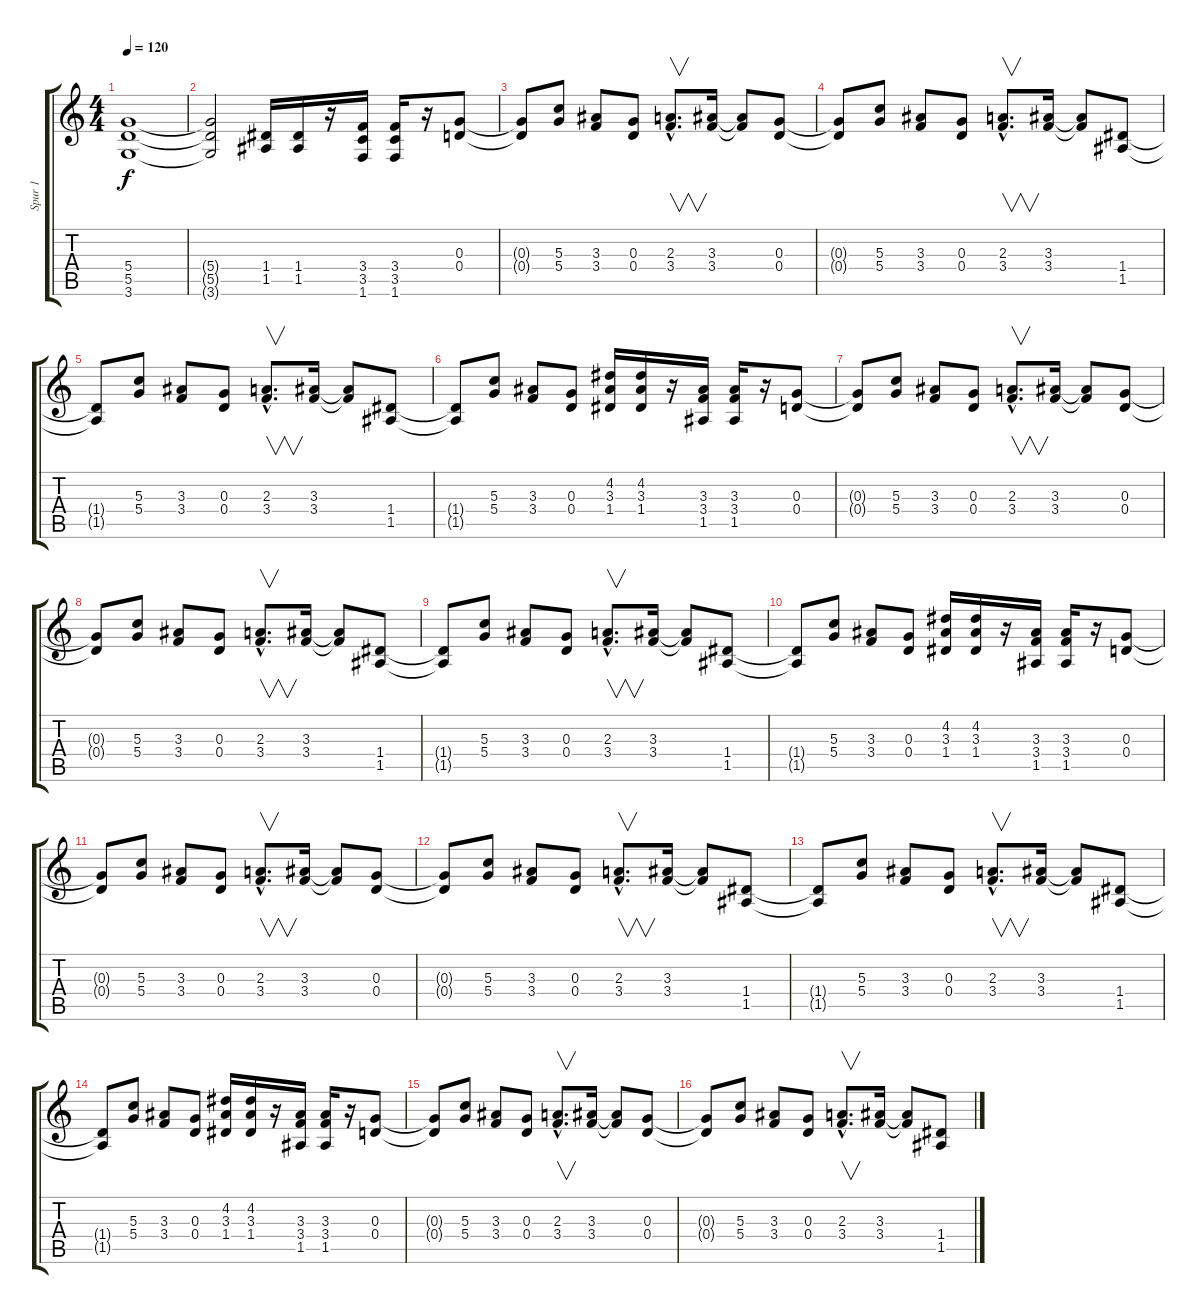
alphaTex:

\track ("Spur 1" "Spur 1") {instrument overdrivenguitar}
\staff {score tabs}
\tuning (E4 B3 G3 D3 A2 E2) {hide}
\ts (4 4)
\tempo 120
\clef g2
\ks c
(5.4{t} 5.5{t} 3.6{t}).1{dy f} |
(5.4{t} 5.5{t} 3.6{t}).2 (1.4 1.5).16 (1.4 1.5).16 r.16 (3.4 3.5 1.6).16 (3.4 3.5 1.6).16 r.16 (0.3 0.4).8 |
(0.3{t} 0.4{t}).8 (5.3 5.4).8 (3.3 3.4).8 (0.3 0.4).8 (2.3{hac} 3.4{hac}).8{v d} (3.3 3.4).16 (3.3{t} 3.4{t}).8 (0.3 0.4).8 |
(0.3{t} 0.4{t}).8 (5.3 5.4).8 (3.3 3.4).8 (0.3 0.4).8 (2.3{hac} 3.4{hac}).8{v d} (3.3 3.4).16 (3.3{t} 3.4{t}).8 (1.4 1.5).8 |
(1.4{t} 1.5{t}).8 (5.3 5.4).8 (3.3 3.4).8 (0.3 0.4).8 (2.3{hac} 3.4{hac}).8{v d} (3.3 3.4).16 (3.3{t} 3.4{t}).8 (1.4 1.5).8 |
(1.4{t} 1.5{t}).8 (5.3 5.4).8 (3.3 3.4).8 (0.3 0.4).8 (4.2 3.3 1.4).16 (4.2 3.3 1.4).16 r.16 (3.3 3.4 1.5).16 (3.3 3.4 1.5).16 r.16 (0.3 0.4).8 |
(0.3{t} 0.4{t}).8 (5.3 5.4).8 (3.3 3.4).8 (0.3 0.4).8 (2.3{hac} 3.4{hac}).8{v d} (3.3 3.4).16 (3.3{t} 3.4{t}).8 (0.3 0.4).8 |
(0.3{t} 0.4{t}).8 (5.3 5.4).8 (3.3 3.4).8 (0.3 0.4).8 (2.3{hac} 3.4{hac}).8{v d} (3.3 3.4).16 (3.3{t} 3.4{t}).8 (1.4 1.5).8 |
(1.4{t} 1.5{t}).8 (5.3 5.4).8 (3.3 3.4).8 (0.3 0.4).8 (2.3{hac} 3.4{hac}).8{v d} (3.3 3.4).16 (3.3{t} 3.4{t}).8 (1.4 1.5).8 |
(1.4{t} 1.5{t}).8 (5.3 5.4).8 (3.3 3.4).8 (0.3 0.4).8 (4.2 3.3 1.4).16 (4.2 3.3 1.4).16 r.16 (3.3 3.4 1.5).16 (3.3 3.4 1.5).16 r.16 (0.3 0.4).8 |
(0.3{t} 0.4{t}).8 (5.3 5.4).8 (3.3 3.4).8 (0.3 0.4).8 (2.3{hac} 3.4{hac}).8{v d} (3.3 3.4).16 (3.3{t} 3.4{t}).8 (0.3 0.4).8 |
(0.3{t} 0.4{t}).8 (5.3 5.4).8 (3.3 3.4).8 (0.3 0.4).8 (2.3{hac} 3.4{hac}).8{v d} (3.3 3.4).16 (3.3{t} 3.4{t}).8 (1.4 1.5).8 |
(1.4{t} 1.5{t}).8 (5.3 5.4).8 (3.3 3.4).8 (0.3 0.4).8 (2.3{hac} 3.4{hac}).8{v d} (3.3 3.4).16 (3.3{t} 3.4{t}).8 (1.4 1.5).8 |
(1.4{t} 1.5{t}).8 (5.3 5.4).8 (3.3 3.4).8 (0.3 0.4).8 (4.2 3.3 1.4).16 (4.2 3.3 1.4).16 r.16 (3.3 3.4 1.5).16 (3.3 3.4 1.5).16 r.16 (0.3 0.4).8 |
(0.3{t} 0.4{t}).8 (5.3 5.4).8 (3.3 3.4).8 (0.3 0.4).8 (2.3{hac} 3.4{hac}).8{v d} (3.3 3.4).16 (3.3{t} 3.4{t}).8 (0.3 0.4).8 |
(0.3{t} 0.4{t}).8 (5.3 5.4).8 (3.3 3.4).8 (0.3 0.4).8 (2.3{hac} 3.4{hac}).8{v d} (3.3 3.4).16 (3.3{t} 3.4{t}).8 (1.4 1.5).8
